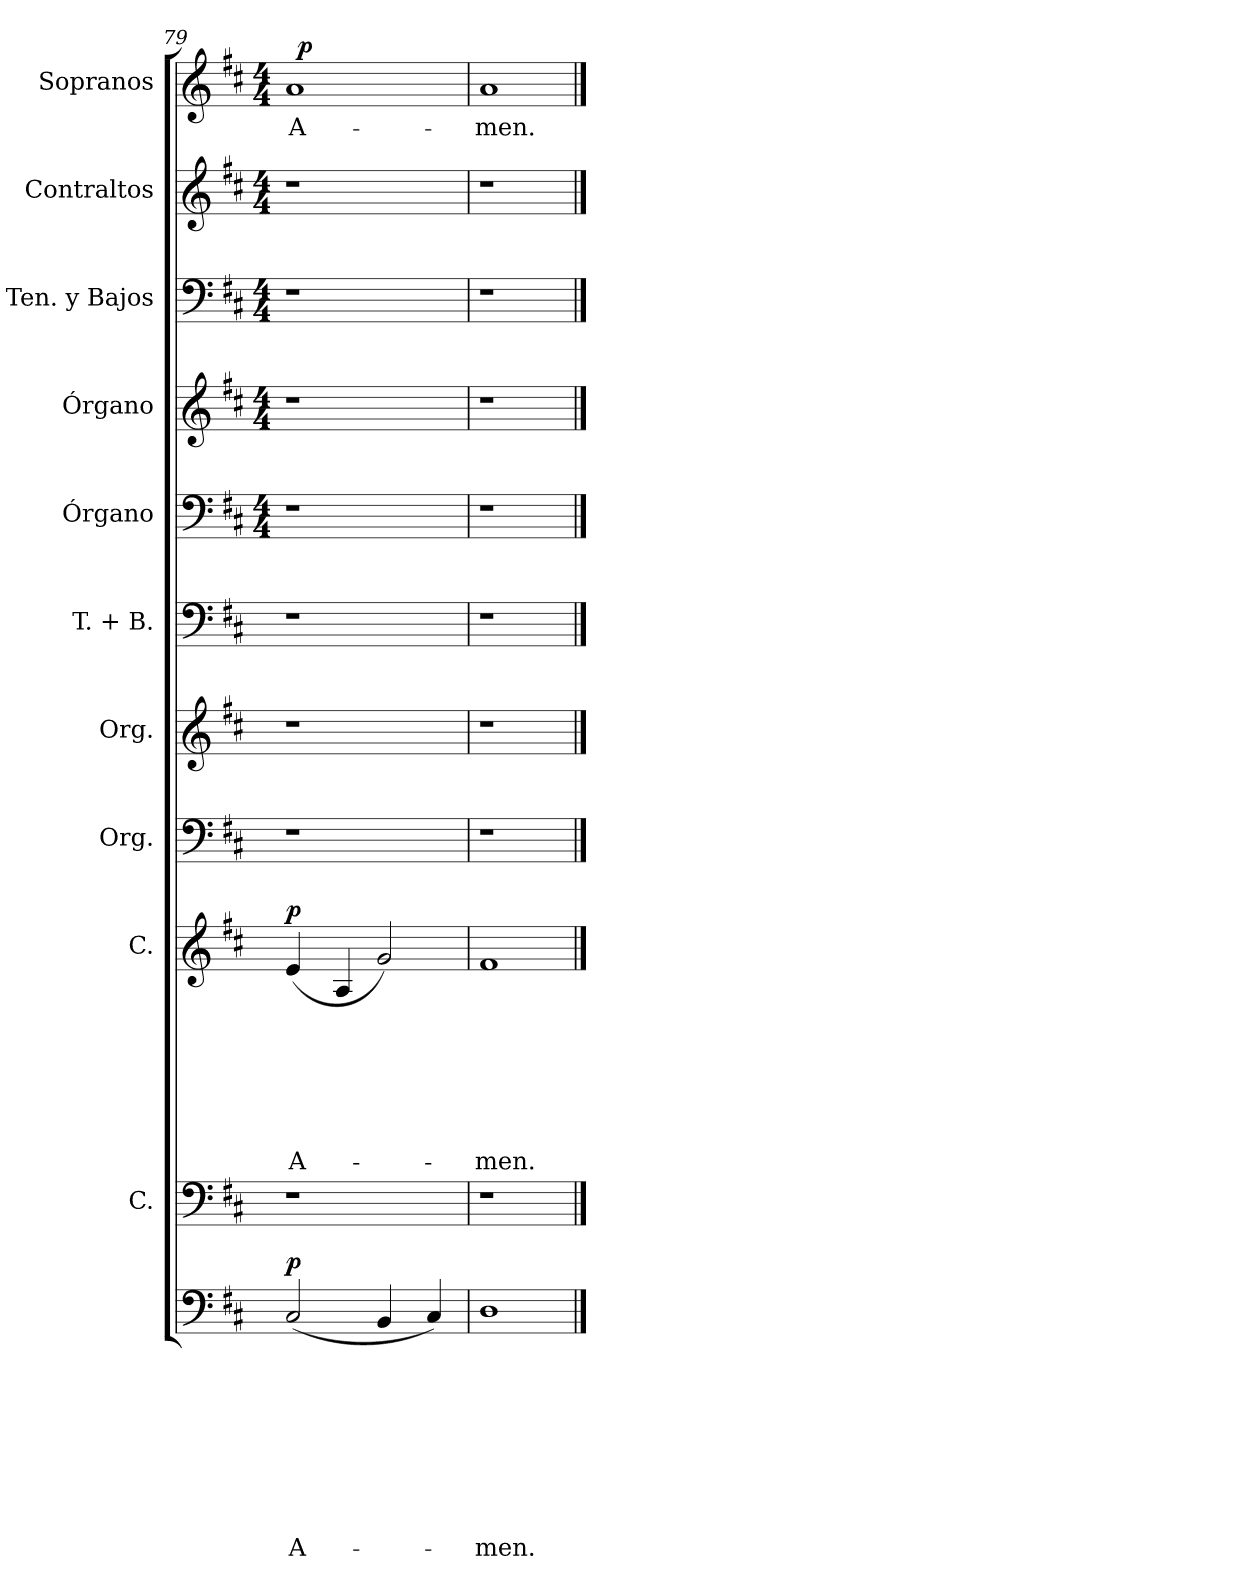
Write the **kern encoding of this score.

**kern	**text	**text	**text	**text	**text	**text	**text	**text	**text	**dynam	**kern	**kern	**text	**text	**text	**text	**text	**text	**text	**dynam	**kern	**kern	**kern	**kern	**kern	**kern	**kern	**kern	**text	**dynam
*part11	*part11	*part11	*part11	*part11	*part11	*part11	*part11	*part11	*part11	*part11	*part10	*part9	*part9	*part9	*part9	*part9	*part9	*part9	*part9	*part9	*part8	*part7	*part6	*part5	*part4	*part3	*part2	*part1	*part1	*part1
*staff11	*staff11	*staff11	*staff11	*staff11	*staff11	*staff11	*staff11	*staff11	*staff11	*staff11	*staff10	*staff9	*staff9	*staff9	*staff9	*staff9	*staff9	*staff9	*staff9	*staff9	*staff8	*staff7	*staff6	*staff5	*staff4	*staff3	*staff2	*staff1	*staff1	*staff1
*	*	*	*	*	*	*	*	*	*	*	*I"C.	*I"C.	*	*	*	*	*	*	*	*	*I"Org.	*I"Org.	*I"T. + B.	*I"Órgano	*I"Órgano	*I"Ten. y Bajos	*I"Contraltos	*I"Sopranos	*	*
*	*	*	*	*	*	*	*	*	*	*	*	*	*	*	*	*	*	*	*	*	*	*	*I'T. + B.	*	*	*	*I'C.	*I'S.	*	*
*clefF4	*	*	*	*	*	*	*	*	*	*	*clefF4	*clefG2	*	*	*	*	*	*	*	*	*clefF4	*clefG2	*clefF4	*clefF4	*clefG2	*clefF4	*clefG2	*clefG2	*	*
*k[f#c#]	*	*	*	*	*	*	*	*	*	*	*k[f#c#]	*k[f#c#]	*	*	*	*	*	*	*	*	*k[f#c#]	*k[f#c#]	*k[f#c#]	*k[f#c#]	*k[f#c#]	*k[f#c#]	*k[f#c#]	*k[f#c#]	*	*
*D:	*	*	*	*	*	*	*	*	*	*	*D:	*D:	*	*	*	*	*	*	*	*	*D:	*D:	*D:	*D:	*D:	*D:	*D:	*D:	*	*
*	*	*	*	*	*	*	*	*	*	*	*	*	*	*	*	*	*	*	*	*	*	*	*	*M4/4	*M4/4	*M4/4	*M4/4	*M4/4	*	*
=79	=79	=79	=79	=79	=79	=79	=79	=79	=79	=79	=79	=79	=79	=79	=79	=79	=79	=79	=79	=79	=79	=79	=79	=79	=79	=79	=79	=79	=79	=79
!	!	!	!	!	!	!	!	!	!LO:LY:b	!LO:DY:a	!	!	!	!	!	!	!	!	!LO:LY:b	!LO:DY:a	!	!	!	!	!	!	!	!	!LO:LY:b	!
*	*	*	*	*	*	*	*	*	*	*	*	*	*	*	*	*	*	*	*	*	*	*	*	*	*	*	*	*^	*	*
(<2C#/	.	.	.	.	.	.	.	.	A-	p	1r	(<4e/	.	.	.	.	.	.	A-	p	1r	1r	1r	1r	1r	1r	1r	1a	32ryy	A-	.
!	!	!	!	!	!	!	!	!	!	!	!	!	!	!	!	!	!	!	!	!	!	!	!	!	!	!	!	!	!	!	!LO:DY:a
.	.	.	.	.	.	.	.	.	.	.	.	.	.	.	.	.	.	.	.	.	.	.	.	.	.	.	.	.	2ryy	.	p
.	.	.	.	.	.	.	.	.	.	.	.	4A/	.	.	.	.	.	.	.	.	.	.	.	.	.	.	.	.	.	.	.
4BB/	.	.	.	.	.	.	.	.	.	.	.	2g/)	.	.	.	.	.	.	.	.	.	.	.	.	.	.	.	.	.	.	.
.	.	.	.	.	.	.	.	.	.	.	.	.	.	.	.	.	.	.	.	.	.	.	.	.	.	.	.	.	4...ryy	.	.
4C#/)	.	.	.	.	.	.	.	.	.	.	.	.	.	.	.	.	.	.	.	.	.	.	.	.	.	.	.	.	.	.	.
=80	=80	=80	=80	=80	=80	=80	=80	=80	=80	=80	=80	=80	=80	=80	=80	=80	=80	=80	=80	=80	=80	=80	=80	=80	=80	=80	=80	=80	=80	=80	=80
!	!	!	!	!	!	!	!	!	!LO:LY:b	!	!	!	!	!	!	!	!	!	!LO:LY:b	!	!	!	!	!	!	!	!	!	!	!LO:LY:b	!
*	*	*	*	*	*	*	*	*	*	*	*	*	*	*	*	*	*	*	*	*	*	*	*	*	*	*	*	*v	*v	*	*
1D	.	.	.	.	.	.	.	.	-men.	.	1r	1f#	.	.	.	.	.	.	-men.	.	1r	1r	1r	1r	1r	1r	1r	1a	-men.	.
==	==	==	==	==	==	==	==	==	==	==	==	==	==	==	==	==	==	==	==	==	==	==	==	==	==	==	==	==	==	==
*-	*-	*-	*-	*-	*-	*-	*-	*-	*-	*-	*-	*-	*-	*-	*-	*-	*-	*-	*-	*-	*-	*-	*-	*-	*-	*-	*-	*-	*-	*-
